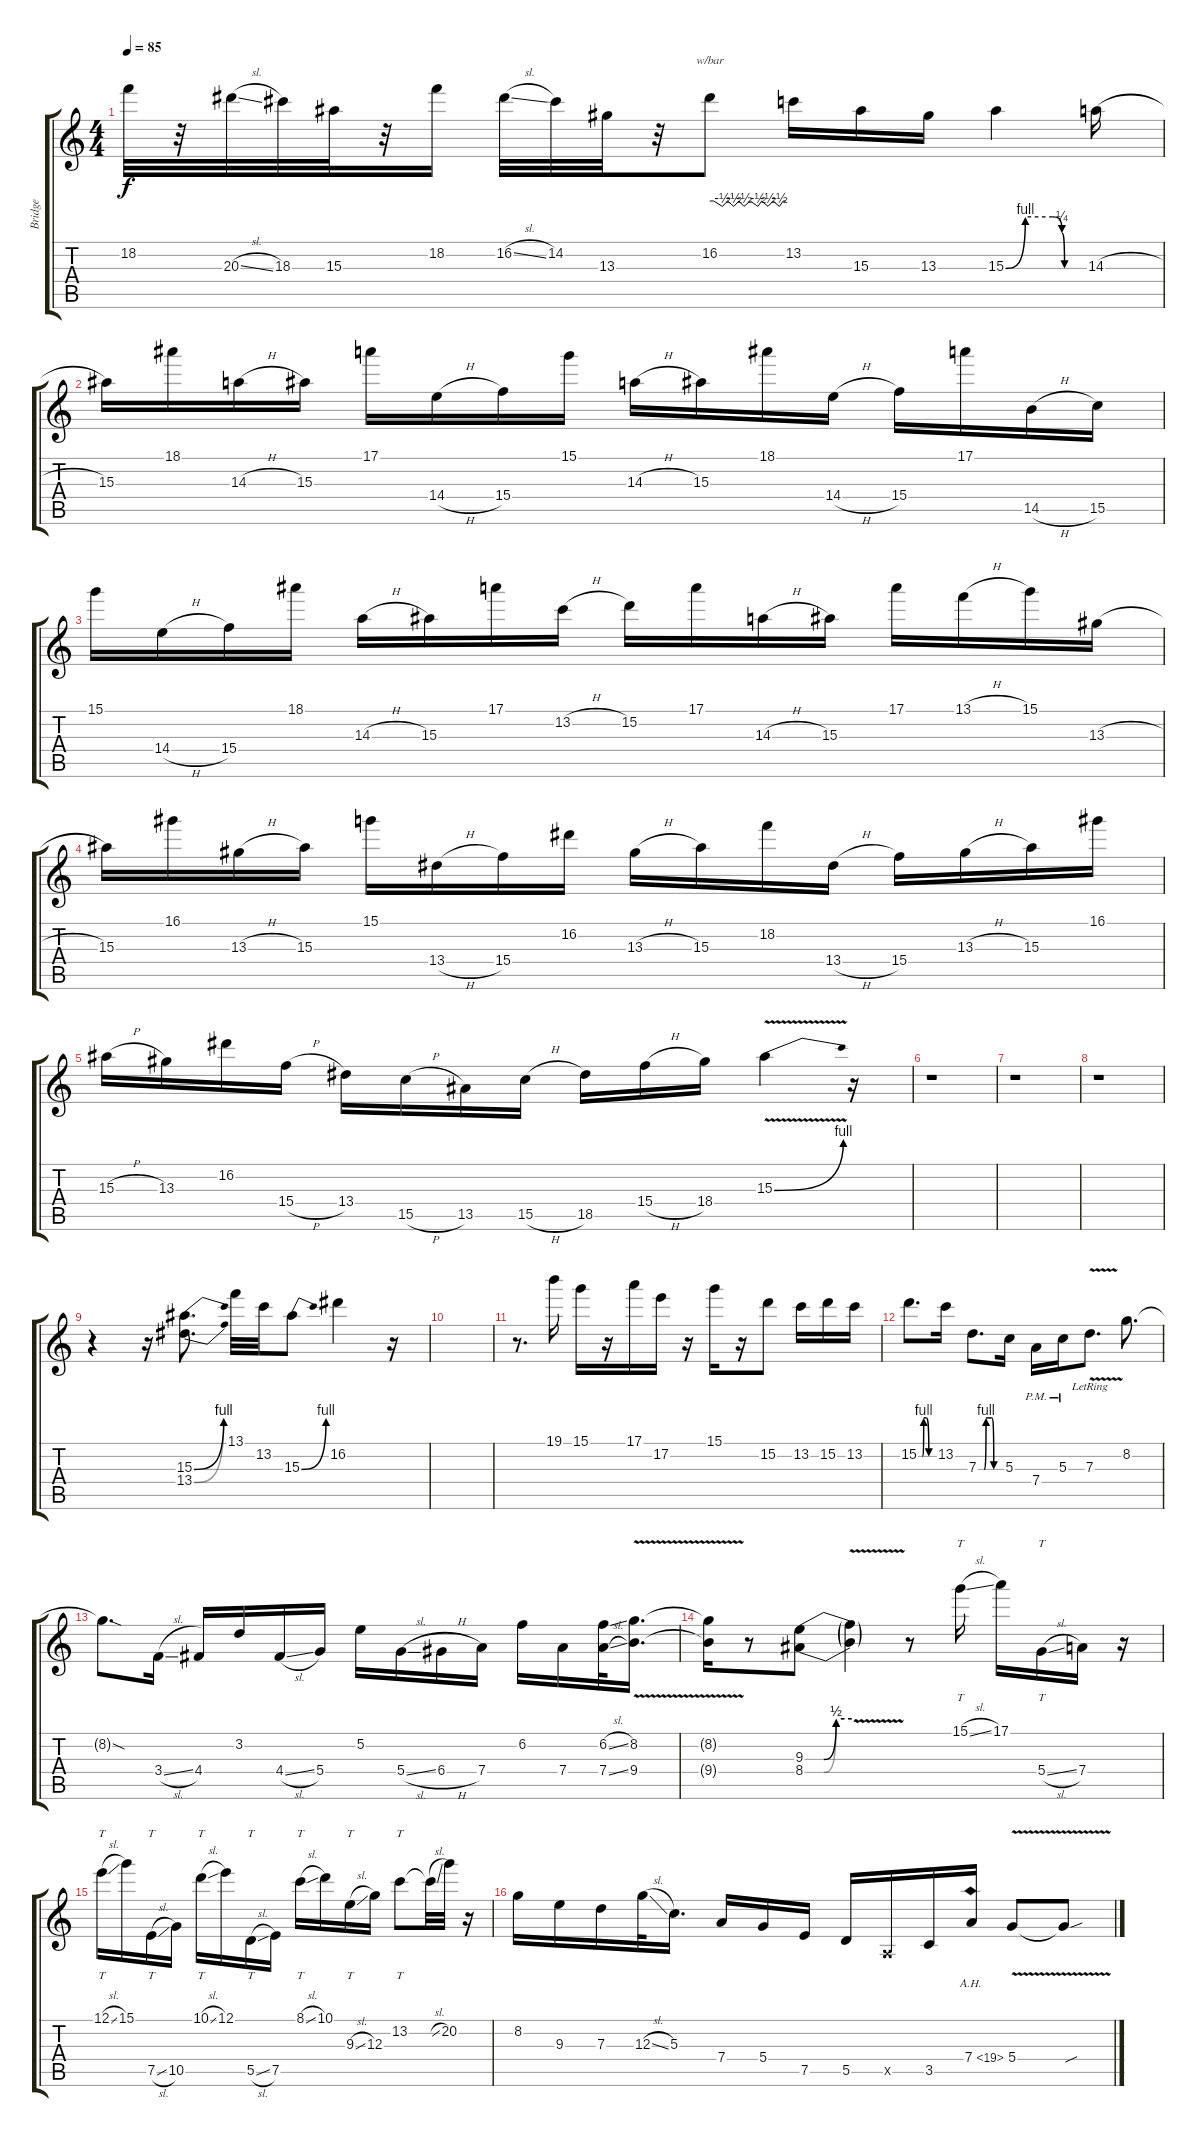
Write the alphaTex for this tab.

\track ("Bridge" "Bridge") {instrument overdrivenguitar}
\staff {score tabs}
\tuning (E4 B3 G3 D3 A2 E2) {hide}
\ts (4 4)
\tempo 85
\clef g2
\ks c
18.2.32{dy f} r.32 20.3{sl}.32 18.3.32 15.3.32 r.32 18.2.16 16.2{sl}.32 14.2.32 13.3.32 r.32 16.2.8{tbe (custom default 0 0 3 0 10 -2 14 0 19 -2 23 0 27 -2 32 0 38 -2 41 0 46 -2 50 0 55 -2 58 0 60 0)} 13.2.16 15.3.16 13.3.16 15.3{be (custom 0 0 15 4 36 4 43 1 45 0 52 0 60 0)}.4 14.3{h}.16 |
15.3.16 18.1.16 14.3{h}.16 15.3.16 17.1.16 14.4{h}.16 15.4.16 15.1.16 14.3{h}.16 15.3.16 18.1.16 14.4{h}.16 15.4.16 17.1.16 14.5{h}.16 15.5.16 |
15.1.16 14.4{h}.16 15.4.16 18.1.16 14.3{h}.16 15.3.16 17.1.16 13.2{h}.16 15.2.16 17.1.16 14.3{h}.16 15.3.16 17.1.16 13.1{h}.16 15.1.16 13.3{h}.16 |
15.3.16 16.1.16 13.3{h}.16 15.3.16 15.1.16 13.4{h}.16 15.4.16 16.2.16 13.3{h}.16 15.3.16 18.2.16 13.4{h}.16 15.4.16 13.3{h}.16 15.3.16 16.1.16 |
15.3{h}.16 13.3.16 16.2.16 15.4{h}.16 13.4.16 15.5{h}.16 13.5.16 15.5{h}.16 18.5.16 15.4{h}.16 18.4.16 15.3{be (bend 0 0 60 4) v}.4 r.16 |
r.1 |
r.1 |
r.1 |
r.4 r.16 (15.3{be (bend 0 0 60 4)} 13.4{be (bend 0 0 60 4)}).8{d} 13.1.32 13.2.32 15.3{be (bend 0 0 60 4)}.8 16.2.4 r.16 |
|
r.8{d} 19.1.16 15.1.16 r.16 17.1.16 17.2.16 r.16 15.1.16 r.16 15.2.8 13.2.16 15.2.16 13.2.16 |
15.2{be (custom 0 0 15 0 20 4 30 4 40 0 50 0 60 0)}.8{d} 13.2.16 7.3{be (custom 0 0 15 0 20 4 35 4 40 0 60 0)}.8{d} 5.3.16 7.4{pm}.16 5.3{pm}.16 7.3{v lr}.8{d} 8.2.8{d} |
8.2{sod t}.8{d} 3.4{sl}.16 4.4.16 3.2.16 4.4{sl}.16 5.4.16 5.2.16 5.4{sl}.16 6.4{h}.16 7.4.16 6.2.16 7.4.16 (6.2{sl} 7.4{sl}).32 (8.2{v} 9.4{v}).16{d} |
(8.2{t} 9.4{t}).16 r.8 (9.3{be (custom 0 0 24 0 40 2 60 2)} 8.4{be (custom 0 0 24 0 40 2 60 2)}).8 (9.3{v t} 8.4{v t}).4 r.8 15.1{sl}.16{tt} 17.1.16 5.4{sl}.16{tt} 7.4.16 r.16 |
12.1{sl}.16{tt} 15.1.16 7.5{sl}.16{tt} 10.5.16 10.1{sl}.16{tt} 12.1.16 5.5{sl}.16{tt} 7.5.16 8.1{sl}.16{tt} 10.1.16 9.3{sl}.16{tt} 12.3.16 13.2.8{tt} 13.2{sl t}.32 20.2.32 r.16 |
8.2.16 9.3.16 7.3.16 12.3{sl}.32 5.3.16{d} 7.4.16 5.4.16 7.5.16 5.5.16 0.5{x}.16 3.5.16 7.4{ah 12}.16 5.4{v}.8 5.4{sou t}.8
